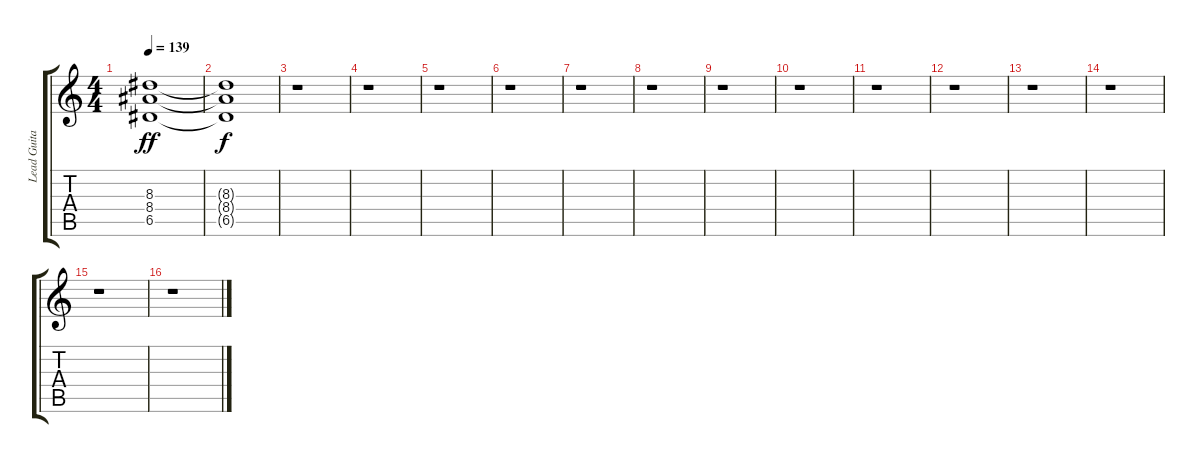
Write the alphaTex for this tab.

\track ("Lead Guitar" "Lead Guita") {instrument overdrivenguitar}
\staff {score tabs}
\tuning (E4 B3 G3 D3 A2 E2) {hide}
\ts (4 4)
\tempo 139
\clef g2
\ks c
(8.3 8.4 6.5).1{dy ff} |
(8.3{t} 8.4{t} 6.5{t}).1{dy f} |
r.1 |
r.1 |
r.1 |
r.1 |
r.1 |
r.1 |
r.1 |
r.1 |
r.1 |
r.1 |
r.1 |
r.1 |
r.1 |
r.1
